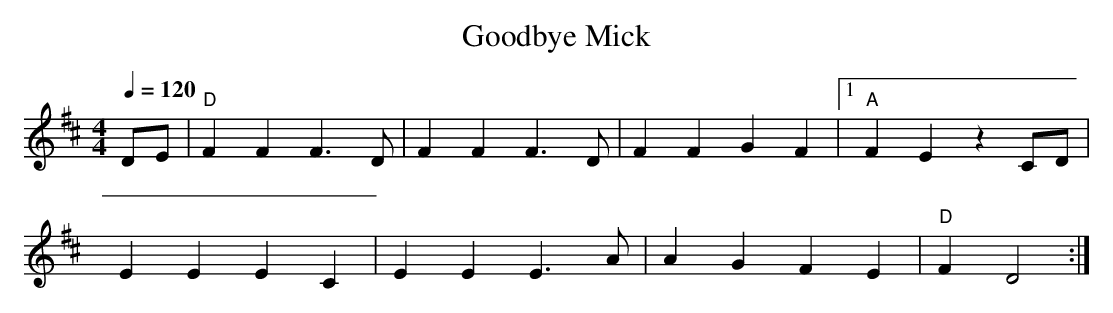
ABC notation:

X:1
T:Goodbye Mick
M:4/4
L:1/4
Q:120
K:D
D/2E/2|"D"FFF>D|FFF>D|FFGF|1"A"FEzC/2D/2|
EEEC|EEE>A|AGFE|"D"FD2:|
